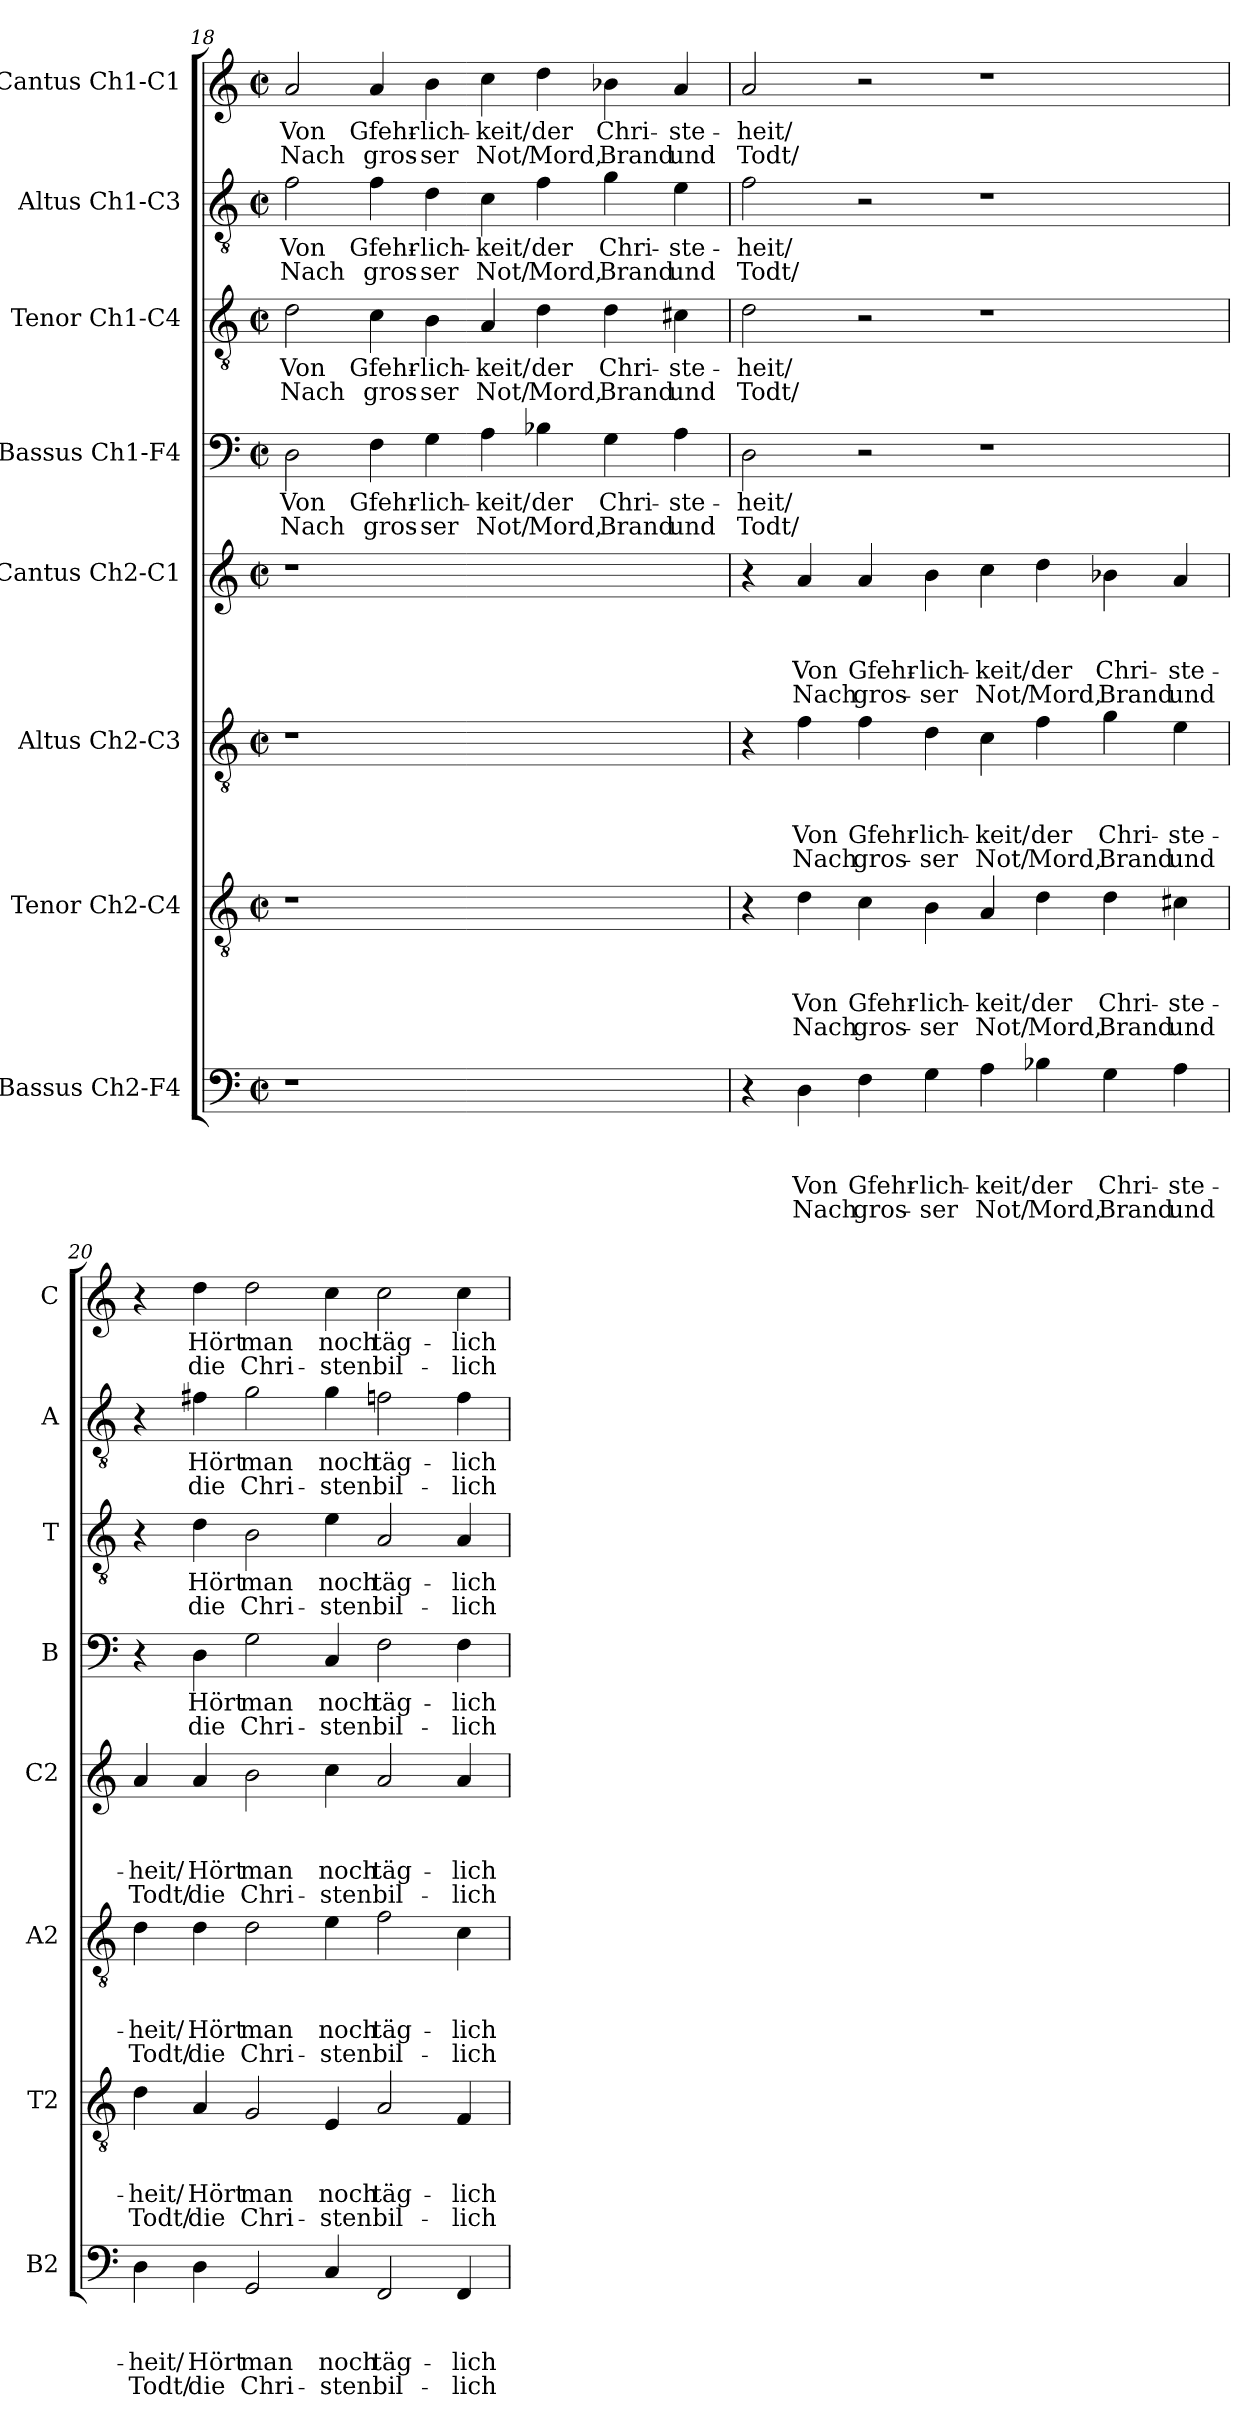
**kern	**text	**text	**text	**text	**kern	**text	**text	**text	**text	**kern	**text	**text	**text	**text	**kern	**text	**text	**text	**text	**kern	**text	**text	**kern	**text	**text	**kern	**text	**text	**kern	**text	**text
*part8	*part8	*part8	*part8	*part8	*part7	*part7	*part7	*part7	*part7	*part6	*part6	*part6	*part6	*part6	*part5	*part5	*part5	*part5	*part5	*part4	*part4	*part4	*part3	*part3	*part3	*part2	*part2	*part2	*part1	*part1	*part1
*staff8	*staff8	*staff8	*staff8	*staff8	*staff7	*staff7	*staff7	*staff7	*staff7	*staff6	*staff6	*staff6	*staff6	*staff6	*staff5	*staff5	*staff5	*staff5	*staff5	*staff4	*staff4	*staff4	*staff3	*staff3	*staff3	*staff2	*staff2	*staff2	*staff1	*staff1	*staff1
*I"Bassus Ch2-F4	*	*	*	*	*I"Tenor Ch2-C4	*	*	*	*	*I"Altus Ch2-C3	*	*	*	*	*I"Cantus Ch2-C1	*	*	*	*	*I"Bassus Ch1-F4	*	*	*I"Tenor Ch1-C4	*	*	*I"Altus Ch1-C3	*	*	*I"Cantus Ch1-C1	*	*
*I'B2	*	*	*	*	*I'T2	*	*	*	*	*I'A2	*	*	*	*	*I'C2	*	*	*	*	*I'B	*	*	*I'T	*	*	*I'A	*	*	*I'C	*	*
!!LO:PB:g=z
*clefF4	*	*	*	*	*clefGv2	*	*	*	*	*clefGv2	*	*	*	*	*clefG2	*	*	*	*	*clefF4	*	*	*clefGv2	*	*	*clefGv2	*	*	*clefG2	*	*
*k[]	*	*	*	*	*k[]	*	*	*	*	*k[]	*	*	*	*	*k[]	*	*	*	*	*k[]	*	*	*k[]	*	*	*k[]	*	*	*k[]	*	*
*C:	*	*	*	*	*C:	*	*	*	*	*C:	*	*	*	*	*C:	*	*	*	*	*C:	*	*	*C:	*	*	*C:	*	*	*C:	*	*
*M2/2	*	*	*	*	*M2/2	*	*	*	*	*M2/2	*	*	*	*	*M2/2	*	*	*	*	*M2/2	*	*	*M2/2	*	*	*M2/2	*	*	*M2/2	*	*
*met(c|)	*	*	*	*	*met(c|)	*	*	*	*	*met(c|)	*	*	*	*	*met(c|)	*	*	*	*	*met(c|)	*	*	*met(c|)	*	*	*met(c|)	*	*	*met(c|)	*	*
=18X1	=18X1	=18X1	=18X1	=18X1	=18X1	=18X1	=18X1	=18X1	=18X1	=18X1	=18X1	=18X1	=18X1	=18X1	=18X1	=18X1	=18X1	=18X1	=18X1	=18X1	=18X1	=18X1	=18X1	=18X1	=18X1	=18X1	=18X1	=18X1	=18X1	=18X1	=18X1
!	!	!	!	!	!	!	!	!	!	!	!	!	!	!	!	!	!	!	!	!	!LO:LY:b	!LO:LY:b	!	!LO:LY:b	!LO:LY:b	!	!LO:LY:b	!LO:LY:b	!	!LO:LY:b	!LO:LY:b
1r	.	.	.	.	1r	.	.	.	.	1r	.	.	.	.	1r	.	.	.	.	2D\	Von	Nach	2d\	Von	Nach	2f\	Von	Nach	2a/	Von	Nach
!	!	!	!	!	!	!	!	!	!	!	!	!	!	!	!	!	!	!	!	!	!LO:LY:b	!LO:LY:b	!	!LO:LY:b	!LO:LY:b	!	!LO:LY:b	!LO:LY:b	!	!LO:LY:b	!LO:LY:b
.	.	.	.	.	.	.	.	.	.	.	.	.	.	.	.	.	.	.	.	4F\	Gfehr-	gros-	4c\	Gfehr-	gros-	4f\	Gfehr-	gros-	4a/	Gfehr-	gros-
!	!	!	!	!	!	!	!	!	!	!	!	!	!	!	!	!	!	!	!	!	!LO:LY:b	!LO:LY:b	!	!LO:LY:b	!LO:LY:b	!	!LO:LY:b	!LO:LY:b	!	!LO:LY:b	!LO:LY:b
.	.	.	.	.	.	.	.	.	.	.	.	.	.	.	.	.	.	.	.	4G\	-lich-	-ser	4B\	-lich-	-ser	4d\	-lich-	-ser	4b\	-lich-	-ser
!	!	!	!	!	!	!	!	!	!	!	!	!	!	!	!	!	!	!	!	!	!LO:LY:b	!LO:LY:b	!	!LO:LY:b	!LO:LY:b	!	!LO:LY:b	!LO:LY:b	!	!LO:LY:b	!LO:LY:b
1ryy	.	.	.	.	1ryy	.	.	.	.	1ryy	.	.	.	.	1ryy	.	.	.	.	4A\	-keit/	Not/	4A/	-keit/	Not/	4c\	-keit/	Not/	4cc\	-keit/	Not/
!	!	!	!	!	!	!	!	!	!	!	!	!	!	!	!	!	!	!	!	!	!LO:LY:b	!LO:LY:b	!	!LO:LY:b	!LO:LY:b	!	!LO:LY:b	!LO:LY:b	!	!LO:LY:b	!LO:LY:b
.	.	.	.	.	.	.	.	.	.	.	.	.	.	.	.	.	.	.	.	4B-X\	der	Mord,	4d\	der	Mord,	4f\	der	Mord,	4dd\	der	Mord,
!	!	!	!	!	!	!	!	!	!	!	!	!	!	!	!	!	!	!	!	!	!LO:LY:b	!LO:LY:b	!	!LO:LY:b	!LO:LY:b	!	!LO:LY:b	!LO:LY:b	!	!LO:LY:b	!LO:LY:b
.	.	.	.	.	.	.	.	.	.	.	.	.	.	.	.	.	.	.	.	4G\	Chri-	Brand	4d\	Chri-	Brand	4g\	Chri-	Brand	4b-X\	Chri-	Brand
!	!	!	!	!	!	!	!	!	!	!	!	!	!	!	!	!	!	!	!	!	!LO:LY:b	!LO:LY:b	!	!LO:LY:b	!LO:LY:b	!	!LO:LY:b	!LO:LY:b	!	!LO:LY:b	!LO:LY:b
.	.	.	.	.	.	.	.	.	.	.	.	.	.	.	.	.	.	.	.	4A\	-ste-	und	4c#X\	-ste-	und	4e\	-ste-	und	4a/	-ste-	und
=19	=19	=19	=19	=19	=19	=19	=19	=19	=19	=19	=19	=19	=19	=19	=19	=19	=19	=19	=19	=19	=19	=19	=19	=19	=19	=19	=19	=19	=19	=19	=19
!	!	!	!	!	!	!	!	!	!	!	!	!	!	!	!	!	!	!	!	!	!LO:LY:b	!LO:LY:b	!	!LO:LY:b	!LO:LY:b	!	!LO:LY:b	!LO:LY:b	!	!LO:LY:b	!LO:LY:b
4r	.	.	.	.	4r	.	.	.	.	4r	.	.	.	.	4r	.	.	.	.	2D\	-heit/	Todt/	2d\	-heit/	Todt/	2f\	-heit/	Todt/	2a/	-heit/	Todt/
!	!	!	!LO:LY:b	!LO:LY:b	!	!	!	!LO:LY:b	!LO:LY:b	!	!	!	!LO:LY:b	!LO:LY:b	!	!	!	!LO:LY:b	!LO:LY:b	!	!	!	!	!	!	!	!	!	!	!	!
4D\	.	.	Von	Nach	4d\	.	.	Von	Nach	4f\	.	.	Von	Nach	4a/	.	.	Von	Nach	.	.	.	.	.	.	.	.	.	.	.	.
!	!	!	!LO:LY:b	!LO:LY:b	!	!	!	!LO:LY:b	!LO:LY:b	!	!	!	!LO:LY:b	!LO:LY:b	!	!	!	!LO:LY:b	!LO:LY:b	!	!	!	!	!	!	!	!	!	!	!	!
4F\	.	.	Gfehr-	gros-	4c\	.	.	Gfehr-	gros-	4f\	.	.	Gfehr-	gros-	4a/	.	.	Gfehr-	gros-	2r	.	.	2r	.	.	2r	.	.	2r	.	.
!	!	!	!LO:LY:b	!LO:LY:b	!	!	!	!LO:LY:b	!LO:LY:b	!	!	!	!LO:LY:b	!LO:LY:b	!	!	!	!LO:LY:b	!LO:LY:b	!	!	!	!	!	!	!	!	!	!	!	!
4G\	.	.	-lich-	-ser	4B\	.	.	-lich-	-ser	4d\	.	.	-lich-	-ser	4b\	.	.	-lich-	-ser	.	.	.	.	.	.	.	.	.	.	.	.
!	!	!	!LO:LY:b	!LO:LY:b	!	!	!	!LO:LY:b	!LO:LY:b	!	!	!	!LO:LY:b	!LO:LY:b	!	!	!	!LO:LY:b	!LO:LY:b	!	!	!	!	!	!	!	!	!	!	!	!
4A\	.	.	-keit/	Not/	4A/	.	.	-keit/	Not/	4c\	.	.	-keit/	Not/	4cc\	.	.	-keit/	Not/	1r	.	.	1r	.	.	1r	.	.	1r	.	.
!	!	!	!LO:LY:b	!LO:LY:b	!	!	!	!LO:LY:b	!LO:LY:b	!	!	!	!LO:LY:b	!LO:LY:b	!	!	!	!LO:LY:b	!LO:LY:b	!	!	!	!	!	!	!	!	!	!	!	!
4B-X\	.	.	der	Mord,	4d\	.	.	der	Mord,	4f\	.	.	der	Mord,	4dd\	.	.	der	Mord,	.	.	.	.	.	.	.	.	.	.	.	.
!	!	!	!LO:LY:b	!LO:LY:b	!	!	!	!LO:LY:b	!LO:LY:b	!	!	!	!LO:LY:b	!LO:LY:b	!	!	!	!LO:LY:b	!LO:LY:b	!	!	!	!	!	!	!	!	!	!	!	!
4G\	.	.	Chri-	Brand	4d\	.	.	Chri-	Brand	4g\	.	.	Chri-	Brand	4b-X\	.	.	Chri-	Brand	.	.	.	.	.	.	.	.	.	.	.	.
!	!	!	!LO:LY:b	!LO:LY:b	!	!	!	!LO:LY:b	!LO:LY:b	!	!	!	!LO:LY:b	!LO:LY:b	!	!	!	!LO:LY:b	!LO:LY:b	!	!	!	!	!	!	!	!	!	!	!	!
4A\	.	.	-ste-	und	4c#X\	.	.	-ste-	und	4e\	.	.	-ste-	und	4a/	.	.	-ste-	und	.	.	.	.	.	.	.	.	.	.	.	.
!!LO:LB:g=z
=20	=20	=20	=20	=20	=20	=20	=20	=20	=20	=20	=20	=20	=20	=20	=20	=20	=20	=20	=20	=20	=20	=20	=20	=20	=20	=20	=20	=20	=20	=20	=20
!	!	!	!LO:LY:b	!LO:LY:b	!	!	!	!LO:LY:b	!LO:LY:b	!	!	!	!LO:LY:b	!LO:LY:b	!	!	!	!LO:LY:b	!LO:LY:b	!	!	!	!	!	!	!	!	!	!	!	!
4D\	.	.	-heit/	Todt/	4d\	.	.	-heit/	Todt/	4d\	.	.	-heit/	Todt/	4a/	.	.	-heit/	Todt/	4r	.	.	4r	.	.	4r	.	.	4r	.	.
!	!	!	!LO:LY:b	!LO:LY:b	!	!	!	!LO:LY:b	!LO:LY:b	!	!	!	!LO:LY:b	!LO:LY:b	!	!	!	!LO:LY:b	!LO:LY:b	!	!LO:LY:b	!LO:LY:b	!	!LO:LY:b	!LO:LY:b	!	!LO:LY:b	!LO:LY:b	!	!LO:LY:b	!LO:LY:b
4D\	.	.	Hört	die	4A/	.	.	Hört	die	4d\	.	.	Hört	die	4a/	.	.	Hört	die	4D\	Hört	die	4d\	Hört	die	4f#X\	Hört	die	4dd\	Hört	die
!	!	!	!LO:LY:b	!LO:LY:b	!	!	!	!LO:LY:b	!LO:LY:b	!	!	!	!LO:LY:b	!LO:LY:b	!	!	!	!LO:LY:b	!LO:LY:b	!	!LO:LY:b	!LO:LY:b	!	!LO:LY:b	!LO:LY:b	!	!LO:LY:b	!LO:LY:b	!	!LO:LY:b	!LO:LY:b
2GG/	.	.	man	Chri-	2G/	.	.	man	Chri-	2d\	.	.	man	Chri-	2b\	.	.	man	Chri-	2G\	man	Chri-	2B\	man	Chri-	2g\	man	Chri-	2dd\	man	Chri-
!	!	!	!LO:LY:b	!LO:LY:b	!	!	!	!LO:LY:b	!LO:LY:b	!	!	!	!LO:LY:b	!LO:LY:b	!	!	!	!LO:LY:b	!LO:LY:b	!	!LO:LY:b	!LO:LY:b	!	!LO:LY:b	!LO:LY:b	!	!LO:LY:b	!LO:LY:b	!	!LO:LY:b	!LO:LY:b
4C/	.	.	noch	-sten	4E/	.	.	noch	-sten	4e\	.	.	noch	-sten	4cc\	.	.	noch	-sten	4C/	noch	-sten	4e\	noch	-sten	4g\	noch	-sten	4cc\	noch	-sten
!	!	!	!LO:LY:b	!LO:LY:b	!	!	!	!LO:LY:b	!LO:LY:b	!	!	!	!LO:LY:b	!LO:LY:b	!	!	!	!LO:LY:b	!LO:LY:b	!	!LO:LY:b	!LO:LY:b	!	!LO:LY:b	!LO:LY:b	!	!LO:LY:b	!LO:LY:b	!	!LO:LY:b	!LO:LY:b
2FF/	.	.	täg-	bil-	2A/	.	.	täg-	bil-	2f\	.	.	täg-	bil-	2a/	.	.	täg-	bil-	2F\	täg-	bil-	2A/	täg-	bil-	2fn\	täg-	bil-	2cc\	täg-	bil-
!	!	!	!LO:LY:b	!LO:LY:b	!	!	!	!LO:LY:b	!LO:LY:b	!	!	!	!LO:LY:b	!LO:LY:b	!	!	!	!LO:LY:b	!LO:LY:b	!	!LO:LY:b	!LO:LY:b	!	!LO:LY:b	!LO:LY:b	!	!LO:LY:b	!LO:LY:b	!	!LO:LY:b	!LO:LY:b
4FF/	.	.	-lich	-lich	4F/	.	.	-lich	-lich	4c\	.	.	-lich	-lich	4a/	.	.	-lich	-lich	4F\	-lich	-lich	4A/	-lich	-lich	4f\	-lich	-lich	4cc\	-lich	-lich
=	=	=	=	=	=	=	=	=	=	=	=	=	=	=	=	=	=	=	=	=	=	=	=	=	=	=	=	=	=	=	=
*-	*-	*-	*-	*-	*-	*-	*-	*-	*-	*-	*-	*-	*-	*-	*-	*-	*-	*-	*-	*-	*-	*-	*-	*-	*-	*-	*-	*-	*-	*-	*-
